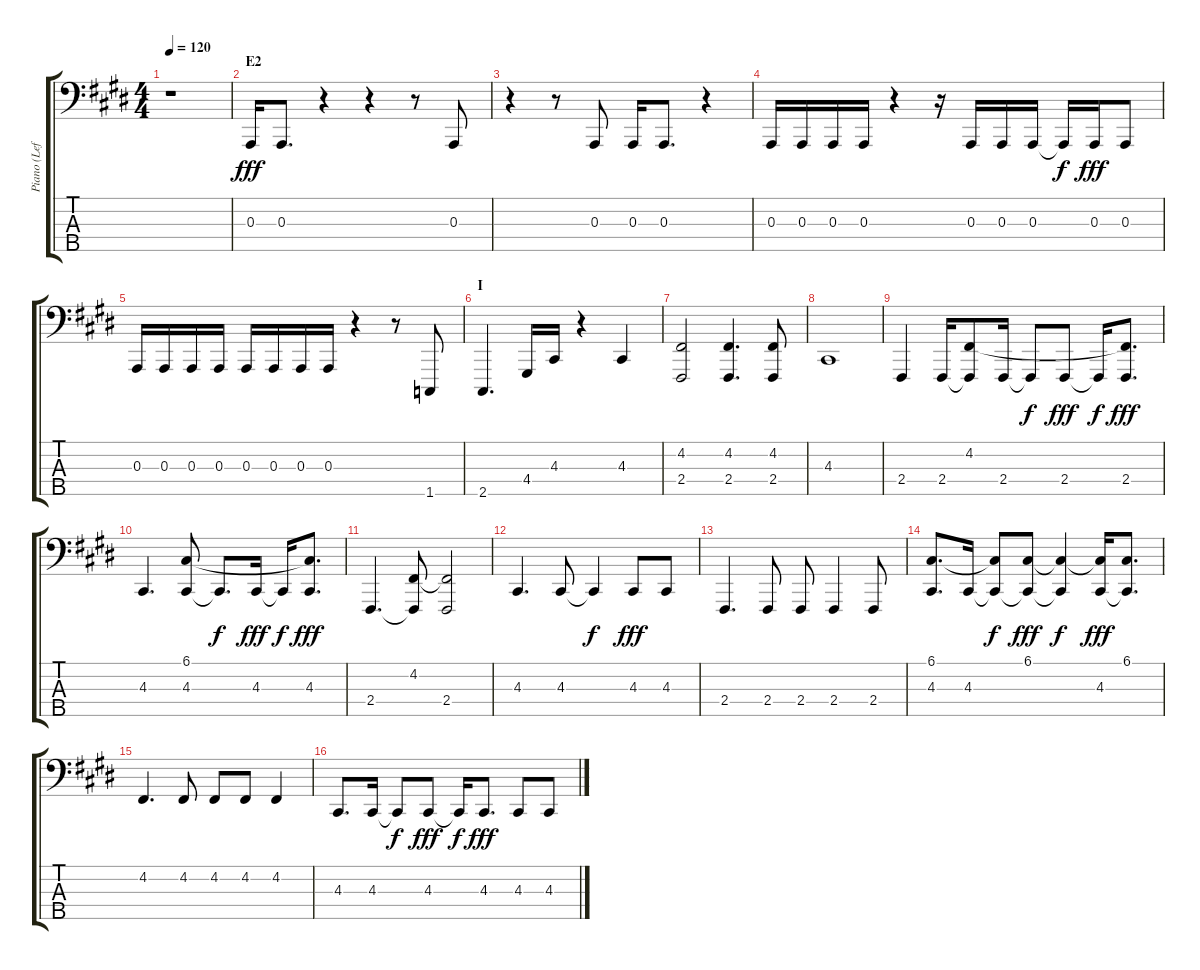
\track ("Piano (Left Hand)" "Piano (Lef") {instrument acousticgrandpiano}
\staff {score tabs}
\tuning (G2 D2 A1 E1 B0) {hide}
\ts (4 4)
\tempo 120
\clef f4
\ks e
r.1{dy fff} |
\section ("" "E2")
0.3.16 0.3.8{d} r.4 r.4 r.8 0.3.8 |
r.4 r.8 0.3.8 0.3.16 0.3.8{d} r.4 |
0.3.16 0.3.16 0.3.16 0.3.16 r.4 r.16 0.3.16 0.3.16 0.3.16 0.3{t}.16{dy f} 0.3.16{dy fff} 0.3.8 |
0.3.16 0.3.16 0.3.16 0.3.16 0.3.16 0.3.16 0.3.16 0.3.16 r.4 r.8 1.5.8 |
\section ("" "I")
2.5.4{d} 4.4.16 4.3.16 r.4 4.3.4 |
(4.2 2.4).2 (4.2 2.4).4{d} (4.2 2.4).8 |
4.3.1 |
2.4.4 2.4.16 (4.2 2.4{t}).8 2.4.16 2.4{t}.8{dy f} 2.4.8{dy fff} 2.4{t}.16{dy f} (4.2{t} 2.4).8{d dy fff} |
4.3.4{d} (6.1 4.3).8 4.3{t}.8{d dy f} 4.3.16{dy fff} 4.3{t}.16{dy f} (6.1{t} 4.3).8{d dy fff} |
2.4.4{d} (4.2 2.4{t}).8 (4.2{t} 2.4).2 |
4.3.4{d} 4.3.8 4.3{t}.4{dy f} 4.3.8{dy fff} 4.3.8 |
2.4.4{d} 2.4.8 2.4.8 2.4.4 2.4.8 |
(6.1 4.3).8{d} 4.3.16 (6.1{t} 4.3{t}).8{dy f} (6.1 4.3{t}).8{dy fff} (6.1{t} 4.3{t}).4{dy f} (6.1{t} 4.3).16{dy fff} (6.1 4.3{t}).8{d} |
4.2.4{d} 4.2.8 4.2.8 4.2.8 4.2.4 |
4.3.8{d} 4.3.16 4.3{t}.8{dy f} 4.3.8{dy fff} 4.3{t}.16{dy f} 4.3.8{d dy fff} 4.3.8 4.3.8
